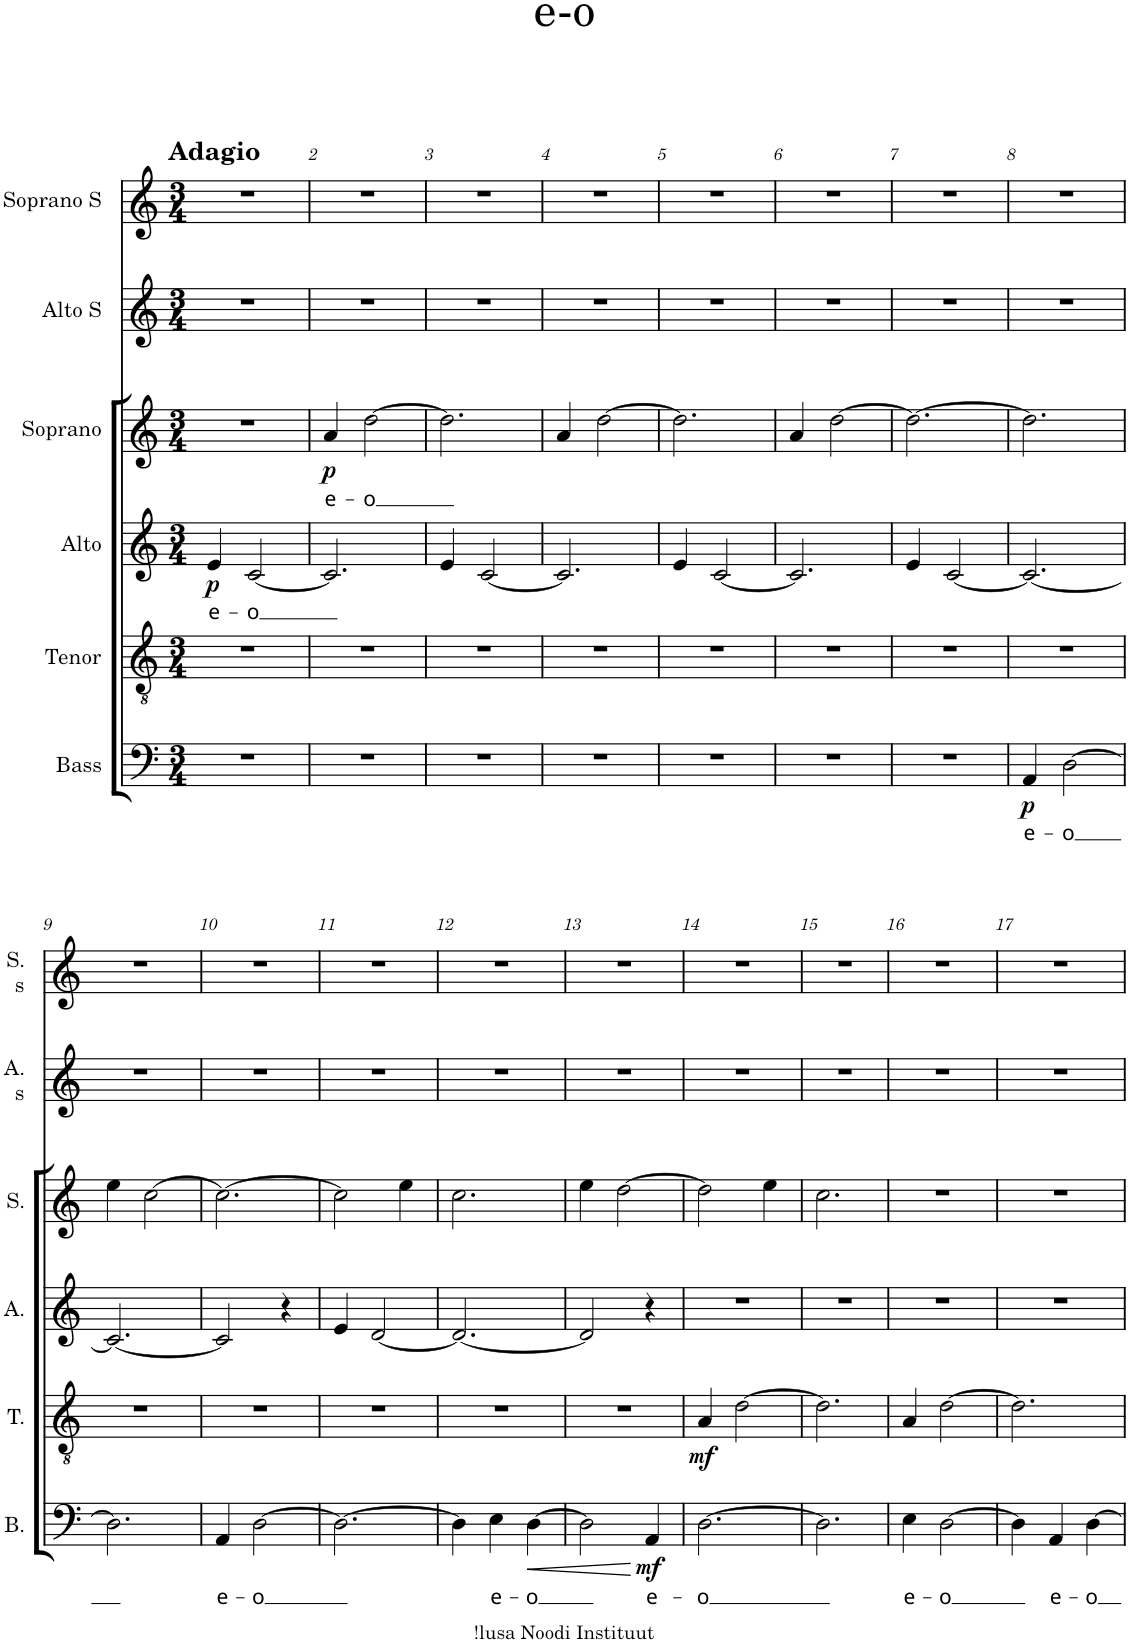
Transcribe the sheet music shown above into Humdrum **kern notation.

**kern	**text	**dynam	**kern	**dynam	**kern	**text	**dynam	**kern	**text	**dynam	**kern	**kern
*part6	*part6	*part6	*part5	*part5	*part4	*part4	*part4	*part3	*part3	*part3	*part2	*part1
*staff6	*staff6	*staff6	*staff5	*staff5	*staff4	*staff4	*staff4	*staff3	*staff3	*staff3	*staff2	*staff1
*I"Bass	*	*	*I"Tenor	*	*I"Alto	*	*	*I"Soprano	*	*	*I"Alto S	*I"Soprano S
*I'B.	*	*	*I'T.	*	*I'A.	*	*	*I'S.	*	*	*I'A. s	*I'S. s
*clefF4	*	*	*clefGv2	*	*clefG2	*	*	*clefG2	*	*	*clefG2	*clefG2
*k[]	*	*	*k[]	*	*k[]	*	*	*k[]	*	*	*k[]	*k[]
*M3/4	*	*	*M3/4	*	*M3/4	*	*	*M3/4	*	*	*M3/4	*M3/4
=1	=1	=1	=1	=1	=1	=1	=1	=1	=1	=1	=1	=1
!	!	!	!	!	!	!	!	!	!	!	!	!LO:TX:a:B:t=Adagio
!	!	!	!	!	!	!LO:LY:b	!LO:DY:b	!	!	!	!	!
2.r	.	.	2.r	.	4e/	e-	p	2.r	.	.	2.r	2.r
!	!	!	!	!	!	!LO:LY:b	!	!	!	!	!	!
.	.	.	.	.	[2c/	-o	.	.	.	.	.	.
=2	=2	=2	=2	=2	=2	=2	=2	=2	=2	=2	=2	=2
!	!	!	!	!	!	!	!	!	!LO:LY:b	!LO:DY:b	!	!
2.r	.	.	2.r	.	2.c/]	.	.	4a/	e-	p	2.r	2.r
!	!	!	!	!	!	!	!	!	!LO:LY:b	!	!	!
.	.	.	.	.	.	.	.	[2dd\	-o	.	.	.
=3	=3	=3	=3	=3	=3	=3	=3	=3	=3	=3	=3	=3
2.r	.	.	2.r	.	4e/	.	.	2.dd\]	.	.	2.r	2.r
.	.	.	.	.	[2c/	.	.	.	.	.	.	.
=4	=4	=4	=4	=4	=4	=4	=4	=4	=4	=4	=4	=4
2.r	.	.	2.r	.	2.c/]	.	.	4a/	.	.	2.r	2.r
.	.	.	.	.	.	.	.	[2dd\	.	.	.	.
=5	=5	=5	=5	=5	=5	=5	=5	=5	=5	=5	=5	=5
2.r	.	.	2.r	.	4e/	.	.	2.dd\]	.	.	2.r	2.r
.	.	.	.	.	[2c/	.	.	.	.	.	.	.
=6	=6	=6	=6	=6	=6	=6	=6	=6	=6	=6	=6	=6
2.r	.	.	2.r	.	2.c/]	.	.	4a/	.	.	2.r	2.r
.	.	.	.	.	.	.	.	[2dd\	.	.	.	.
=7	=7	=7	=7	=7	=7	=7	=7	=7	=7	=7	=7	=7
2.r	.	.	2.r	.	4e/	.	.	2.dd\_	.	.	2.r	2.r
.	.	.	.	.	[2c/	.	.	.	.	.	.	.
=8	=8	=8	=8	=8	=8	=8	=8	=8	=8	=8	=8	=8
!	!LO:LY:b	!LO:DY:b	!	!	!	!	!	!	!	!	!	!
4AA/	e-	p	2.r	.	2.c/_	.	.	2.dd\]	.	.	2.r	2.r
!	!LO:LY:b	!	!	!	!	!	!	!	!	!	!	!
[2D\	-o	.	.	.	.	.	.	.	.	.	.	.
!!LO:LB:g=z
=9	=9	=9	=9	=9	=9	=9	=9	=9	=9	=9	=9	=9
2.D\]	.	.	2.r	.	2.c/_	.	.	4ee\	.	.	2.r	2.r
.	.	.	.	.	.	.	.	[2cc\	.	.	.	.
=10	=10	=10	=10	=10	=10	=10	=10	=10	=10	=10	=10	=10
!	!LO:LY:b	!	!	!	!	!	!	!	!	!	!	!
4AA/	e-	.	2.r	.	2c/]	.	.	2.cc\_	.	.	2.r	2.r
!	!LO:LY:b	!	!	!	!	!	!	!	!	!	!	!
[2D\	-o	.	.	.	.	.	.	.	.	.	.	.
.	.	.	.	.	4r	.	.	.	.	.	.	.
=11	=11	=11	=11	=11	=11	=11	=11	=11	=11	=11	=11	=11
2.D\_	.	.	2.r	.	4e/	.	.	2cc\]	.	.	2.r	2.r
.	.	.	.	.	[2d/	.	.	.	.	.	.	.
.	.	.	.	.	.	.	.	4ee\	.	.	.	.
=12	=12	=12	=12	=12	=12	=12	=12	=12	=12	=12	=12	=12
4D\]	.	.	2.r	.	2.d/_	.	.	2.cc\	.	.	2.r	2.r
!	!LO:LY:b	!	!	!	!	!	!	!	!	!	!	!
4E\	e-	.	.	.	.	.	.	.	.	.	.	.
!	!LO:LY:b	!LO:HP:b	!	!	!	!	!	!	!	!	!	!
[4D\	-o	<	.	.	.	.	.	.	.	.	.	.
=13	=13	=13	=13	=13	=13	=13	=13	=13	=13	=13	=13	=13
2D\]	.	.	2.r	.	2d/]	.	.	4ee\	.	.	2.r	2.r
.	.	.	.	.	.	.	.	[2dd\	.	.	.	.
!	!LO:LY:b	!LO:DY:n=1:b	!	!	!	!	!	!	!	!	!	!
4AA/	e-	[ mf	.	.	4r	.	.	.	.	.	.	.
=14	=14	=14	=14	=14	=14	=14	=14	=14	=14	=14	=14	=14
!	!LO:LY:b	!	!	!LO:DY:b	!	!	!	!	!	!	!	!
[2.D\	-o	.	4A/	mf	2.r	.	.	2dd\]	.	.	2.r	2.r
.	.	.	[2d\	.	.	.	.	.	.	.	.	.
.	.	.	.	.	.	.	.	4ee\	.	.	.	.
=15	=15	=15	=15	=15	=15	=15	=15	=15	=15	=15	=15	=15
2.D\]	.	.	2.d\]	.	2.r	.	.	2.cc\	.	.	2.r	2.r
=16	=16	=16	=16	=16	=16	=16	=16	=16	=16	=16	=16	=16
!	!LO:LY:b	!	!	!	!	!	!	!	!	!	!	!
4E\	e-	.	4A/	.	2.r	.	.	2.r	.	.	2.r	2.r
!	!LO:LY:b	!	!	!	!	!	!	!	!	!	!	!
[2D\	-o	.	[2d\	.	.	.	.	.	.	.	.	.
=17	=17	=17	=17	=17	=17	=17	=17	=17	=17	=17	=17	=17
4D\]	.	.	2.d\]	.	2.r	.	.	2.r	.	.	2.r	2.r
!	!LO:LY:b	!	!	!	!	!	!	!	!	!	!	!
4AA/	e-	.	.	.	.	.	.	.	.	.	.	.
!	!LO:LY:b	!	!	!	!	!	!	!	!	!	!	!
[4D\	-o	.	.	.	.	.	.	.	.	.	.	.
=	=	=	=	=	=	=	=	=	=	=	=	=
*-	*-	*-	*-	*-	*-	*-	*-	*-	*-	*-	*-	*-
